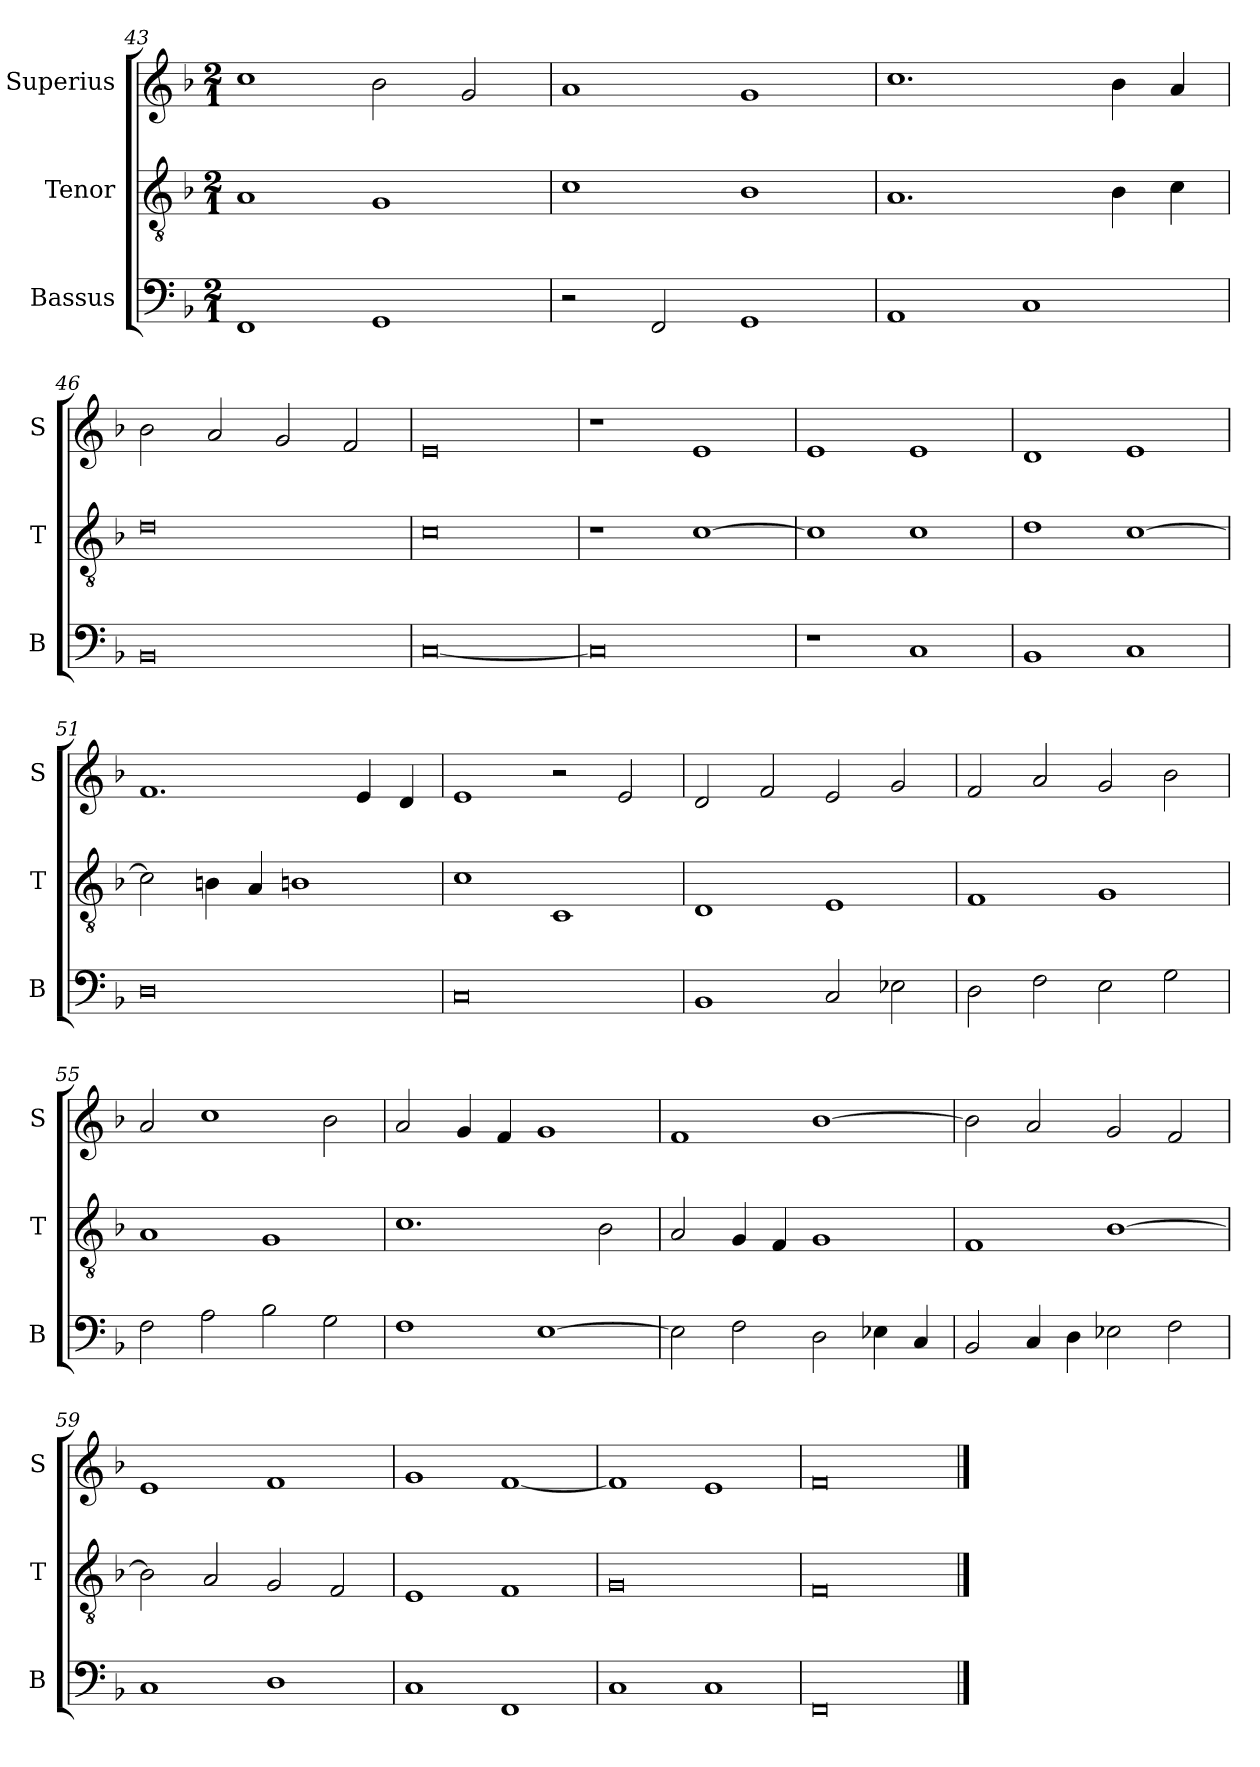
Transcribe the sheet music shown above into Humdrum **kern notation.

**kern	**kern	**kern
*part3	*part2	*part1
*staff3	*staff2	*staff1
*I"Bassus	*I"Tenor	*I"Superius
*I'B	*I'T	*I'S
*clefF4	*clefGv2	*clefG2
*k[b-]	*k[b-]	*k[b-]
*M2/1	*M2/1	*M2/1
=43	=43	=43
1FF	1A	1cc
1GG	1G	2b-
.	.	2g
=44	=44	=44
2r	1c	1a
2FF	.	.
1GG	1B-	1g
=45	=45	=45
1AA	1.A	1.cc
1C	.	.
.	4B-	4b-
.	4c	4a
=46	=46	=46
0BB-	0d	2b-
.	.	2a
.	.	2g
.	.	2f
=47	=47	=47
[0C	0c	0e
=48	=48	=48
0C]	1r	1r
.	[1c	1e
=49	=49	=49
1r	1c]	1e
1C	1c	1e
=50	=50	=50
1BB-	1d	1d
1C	[1c	1e
=51	=51	=51
0D	2c]	1.f
.	4Bn	.
.	4A	.
.	1Bn	.
.	.	4e
.	.	4d
=52	=52	=52
0C	1c	1e
.	1C	2r
.	.	2e
=53	=53	=53
1BB-	1D	2d
.	.	2f
2C	1E	2e
2E-X	.	2g
=54	=54	=54
2D	1F	2f
2F	.	2a
2E	1G	2g
2G	.	2b-
=55	=55	=55
2F	1A	2a
2A	.	1cc
2B-	1G	.
2G	.	2b-
=56	=56	=56
1F	1.c	2a
.	.	4g
.	.	4f
[1E	.	1g
.	2B-	.
=57	=57	=57
2E]	2A	1f
2F	4G	.
.	4F	.
2D	1G	[1b-
4E-X	.	.
4C	.	.
=58	=58	=58
2BB-	1F	2b-]
4C	.	2a
4D	.	.
2E-X	[1B-	2g
2F	.	2f
=59	=59	=59
1C	2B-]	1e
.	2A	.
1D	2G	1f
.	2F	.
=60	=60	=60
1C	1E	1g
1FF	1F	[1f
=61	=61	=61
1C	0G	1f]
1C	.	1e
=62	=62	=62
0FF	0F	0f
==	==	==
*-	*-	*-
